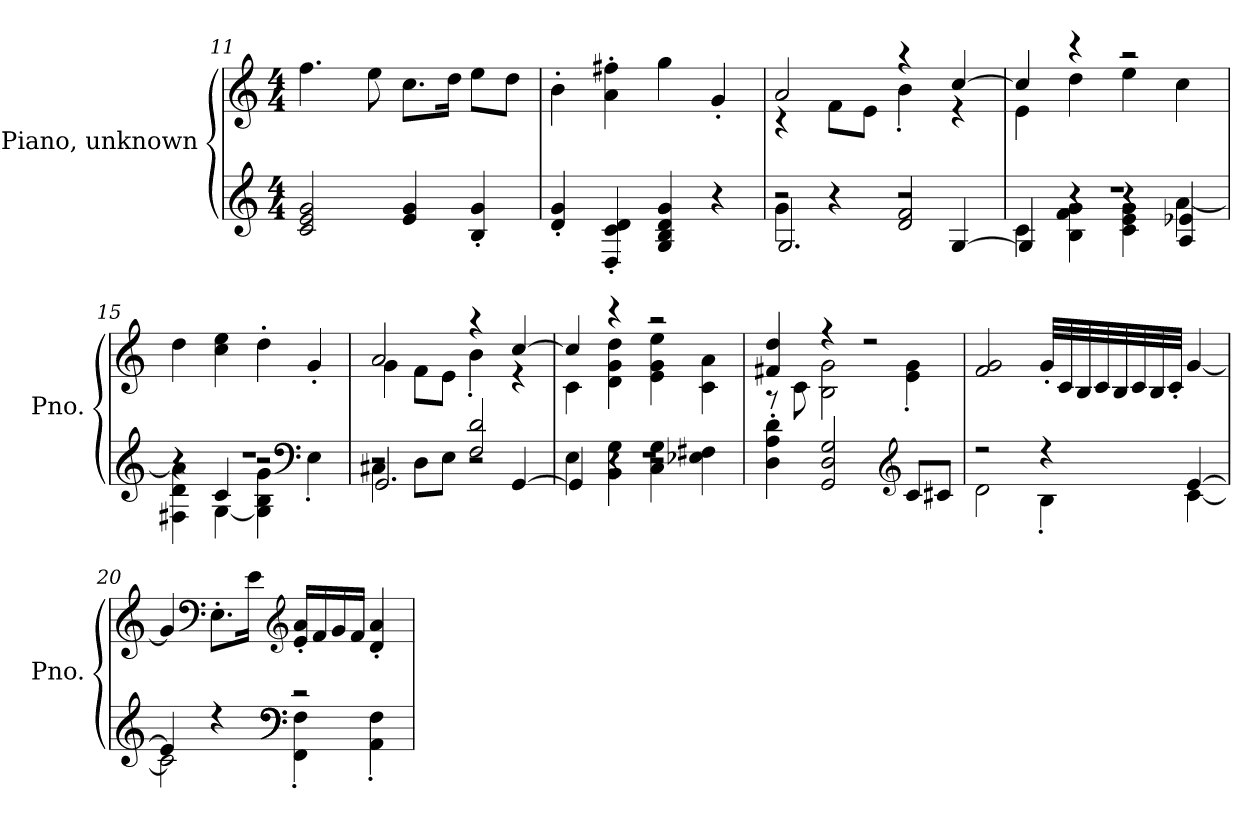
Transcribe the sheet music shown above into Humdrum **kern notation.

**kern	**kern
*part1	*part1
*staff2	*staff1
*I"Piano, unknown	*
*I'Pno.	*
*clefG2	*clefG2
*k[]	*k[]
*M4/4	*M4/4
=11	=11
2c/ 2e/ 2g/	4.ff\
.	8ee\
4e/ 4g/	8.cc\L
.	16dd\Jk
4B/' 4g/'	8ee\L
.	8dd\J
=12	=12
4d/' 4g/'	4b'\
4D/' 4c/' 4d/'	4a\' 4ff#X\'
4G/ 4B/ 4d/ 4g/	4gg\
4r	4g'/
!!LO:LB:g=z
=13	=13
*^	*^
*	*^	*	*
2r	4g\	2.G/	2a/	4r
.	4r	.	.	8f\L
.	.	.	.	8e\J
2d/ 2f/	2r	.	4r	4b'\
.	.	[4G/	[4cc/	4r
=14	=14	=14	=14	=14
1r	4c\	4G/]	4cc/]	4e\
.	4B\ 4f\ 4g\	4r	4r	4dd\
.	4c\ 4e\ 4g\	4r	2r	4ee\
.	[4a\	4A/ 4e-X/	.	4cc\
*	*	*	*v	*v
=15	=15	=15	=15
1r	4F#X\ 4d\ 4a\]	4r	4dd\
.	[4G\	4c/	4cc\ 4ee\
.	4G\] 4B\ 4g\	2r	4dd'\
*clefF4	*	*	*
.	4E'\	.	4g'/
=16	=16	=16	=16
*	*	*	*^
2r	4C#X\	2.GG/	2a/	4g\
.	8D\L	.	.	8f\L
.	8E\J	.	.	8e\J
2F/ 2d/	2r	.	4r	4b'\
.	.	[4GG/	[4cc/	4r
=17	=17	=17	=17	=17
1r	4E\	4GG/]	4cc/]	4c\
.	4BB\ 4G\	4r	4r	4d\ 4g\ 4dd\
.	4C\ 4G\	2r	2r	4e\ 4g\ 4ee\
.	4E-X\ 4F#X\	.	.	4c\ 4a\
*v	*v	*v	*	*
!!LO:LB:g=z	!!
=18	=18	=18
4D\' 4A\' 4d\'	4f#X/ 4dd/	8r
.	.	8c\
2GG/ 2D/ 2G/	4r	2B\ 2g\
.	2r	.
*clefG2	*	*
8c/L	.	4e\' 4g\'
8c#X/J	.	.
*	*v	*v
=19	=19
*^	*
2r	2d\	2f/ 2g/
4r	4B'\	32g'/LLL
.	.	32c/
.	.	32B/
.	.	32c/
.	.	32B/
.	.	32c/
.	.	32B/
.	.	32c'/JJJ
[4e/	[4c\	[4g/
=20	=20	=20
4e/]	2c\]	4g/]
*	*	*clefF4
4r	.	8.E'\L
.	.	16e\Jk
*clefF4	*	*clefG2
2r	4FF\' 4F\'	16e/' 16a/'LL
.	.	16f/
.	.	16g/
.	.	16f/JJ
.	4AA\' 4F\'	4d/' 4a/'
*v	*v	*
=	=
*-	*-
